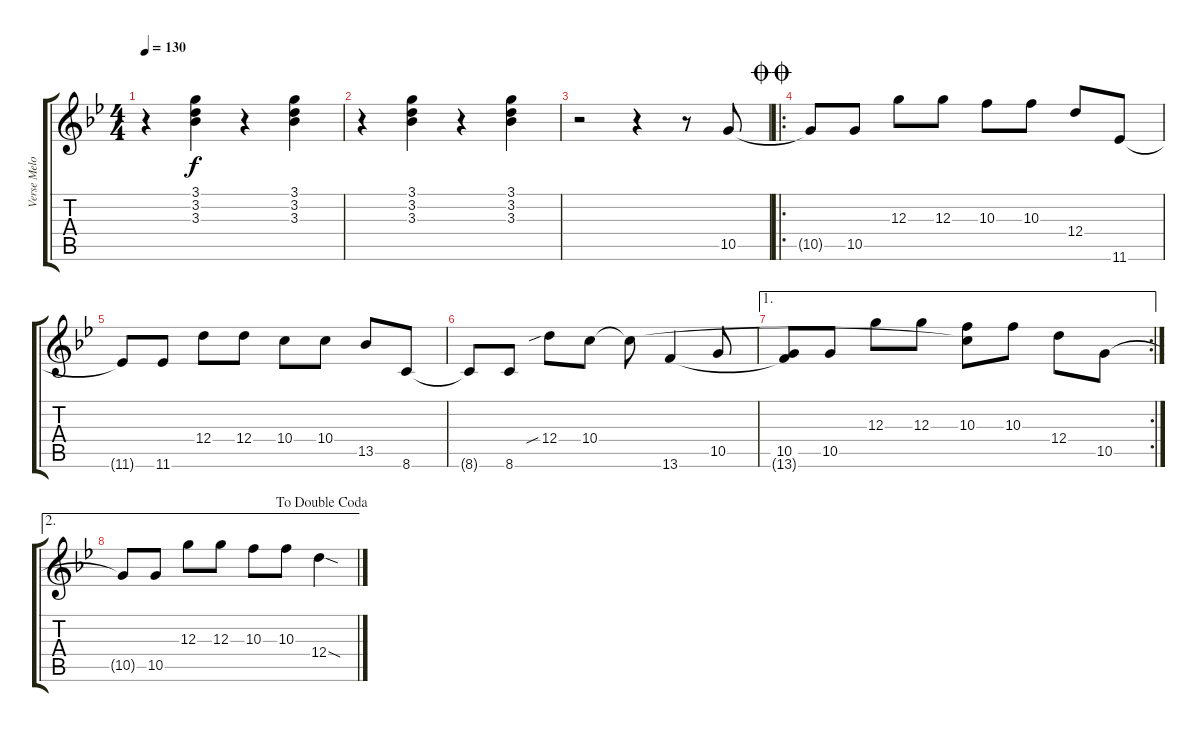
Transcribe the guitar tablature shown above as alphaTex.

\track ("Verse Melody" "Verse Melo") {instrument electricguitarjazz}
\staff {score tabs}
\tuning (E4 B3 G3 D3 A2 E2) {hide}
\ts (4 4)
\tempo 130
\clef g2
\ks bb
r.4{dy f} (3.1 3.2 3.3).4 r.4 (3.1 3.2 3.3).4 |
r.4 (3.1 3.2 3.3).4 r.4 (3.1 3.2 3.3).4 |
r.2 r.4 r.8 10.5.8 |
\ro
\jump doublecoda
10.5{t}.8 10.5.8 12.3.8 12.3.8 10.3.8 10.3.8 12.4.8 11.6.8 |
11.6{t}.8 11.6.8 12.4.8 12.4.8 10.4.8 10.4.8 13.5.8 8.6.8 |
8.6{t}.8 8.6.8 12.4{sib}.8 10.4.8 10.4{t}.8 13.6.4 10.5.8 |
\ae 1
\rc 2
(10.5 13.6{t}).8 10.5.8 12.3.8 12.3.8 (10.3 10.4{t}).8 10.3.8 12.4.8 10.5.8 |
\ae 2
\jump dadoublecoda
10.5{t}.8 10.5.8 12.3.8 12.3.8 10.3.8 10.3.8 12.4{sod}.4
